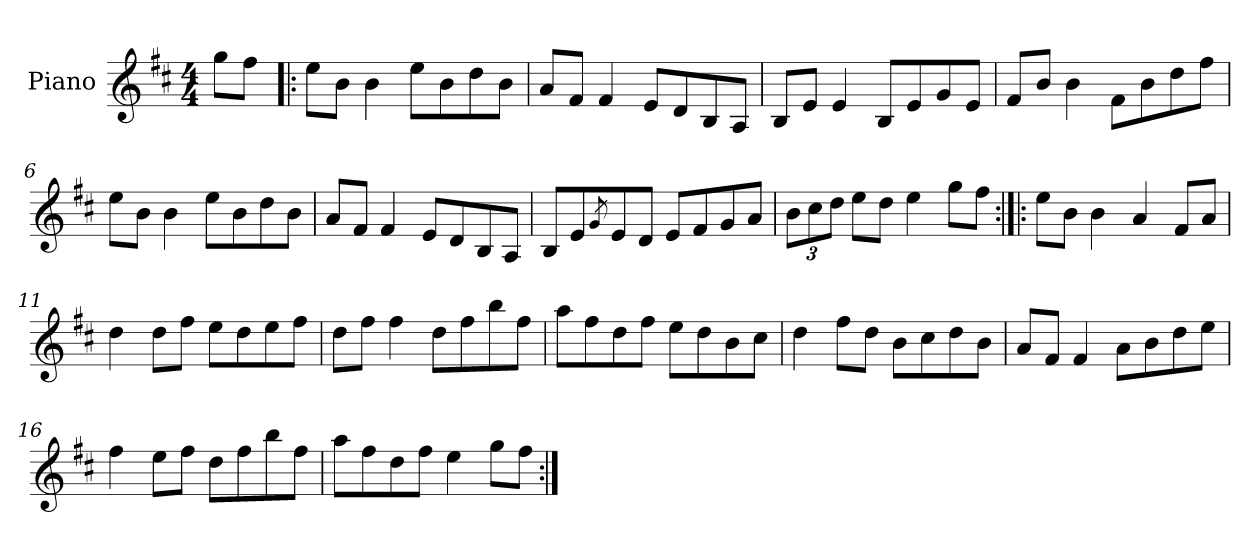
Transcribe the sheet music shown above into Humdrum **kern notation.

**kern
*part1
*staff1
*I"Piano
*I'Pno
*clefG2
*k[f#c#]
*E:dor
*M4/4
=1
8gg\L
8ff#\J
=2!|:
8ee\L
8b\J
4b\
8ee\L
8b\
8dd\
8b\J
=3
8a/L
8f#/J
4f#/
8e/L
8d/
8B/
8A/J
=4
8B/L
8e/J
4e/
8B/L
8e/
8g/
8e/J
=5
8f#/L
8b/J
4b\
8f#\L
8b\
8dd\
8ff#\J
!!LO:LB:g=z
=6
8ee\L
8b\J
4b\
8ee\L
8b\
8dd\
8b\J
=7
8a/L
8f#/J
4f#/
8e/L
8d/
8B/
8A/J
=8
8B/L
8e/
8qg/
8e/
8d/J
8e/L
8f#/
8g/
8a/J
=9
12b\L
12cc#\
12dd\J
8ee\L
8dd\J
4ee\
8gg\L
8ff#\J
!!LO:LB:g=z
=10:|!|:
8ee\L
8b\J
4b\
4a/
8f#/L
8a/J
=11
4dd\
8dd\L
8ff#\J
8ee\L
8dd\
8ee\
8ff#\J
=12
8dd\L
8ff#\J
4ff#\
8dd\L
8ff#\
8bb\
8ff#\J
=13
8aa\L
8ff#\
8dd\
8ff#\J
8ee\L
8dd\
8b\
8cc#\J
=14
4dd\
8ff#\L
8dd\J
8b\L
8cc#\
8dd\
8b\J
!!LO:LB:g=z
=15
8a/L
8f#/J
4f#/
8a\L
8b\
8dd\
8ee\J
=16
4ff#\
8ee\L
8ff#\J
8dd\L
8ff#\
8bb\
8ff#\J
=17
8aa\L
8ff#\
8dd\
8ff#\J
4ee\
8gg\L
8ff#\J
=:|!
*-
